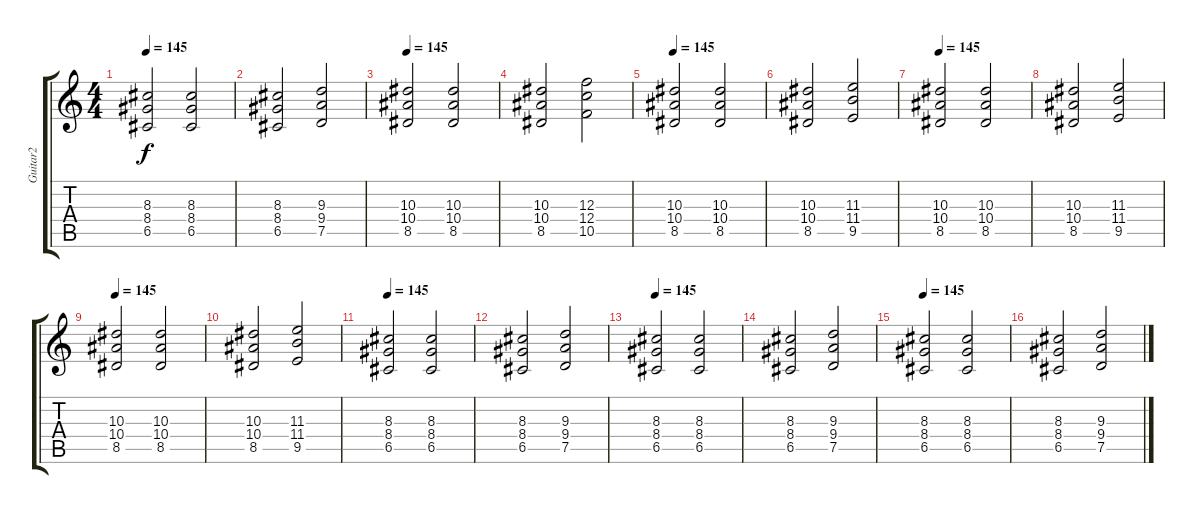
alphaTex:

\track ("Guitar2" "Guitar2") {instrument distortionguitar}
\staff {score tabs}
\tuning (D4 A3 F3 C3 G2 D2) {hide}
\ts (4 4)
\tempo 145
\clef g2
\ks c
(8.3 8.4 6.5).2{dy f} (8.3 8.4 6.5).2 |
(8.3 8.4 6.5).2 (9.3 9.4 7.5).2 |
\tempo 145
(10.3 10.4 8.5).2 (10.3 10.4 8.5).2 |
(10.3 10.4 8.5).2 (12.3 12.4 10.5).2 |
\tempo 145
(10.3 10.4 8.5).2 (10.3 10.4 8.5).2 |
(10.3 10.4 8.5).2 (11.3 11.4 9.5).2 |
\tempo 145
(10.3 10.4 8.5).2 (10.3 10.4 8.5).2 |
(10.3 10.4 8.5).2 (11.3 11.4 9.5).2 |
\tempo 145
(10.3 10.4 8.5).2 (10.3 10.4 8.5).2 |
(10.3 10.4 8.5).2 (11.3 11.4 9.5).2 |
\tempo 145
(8.3 8.4 6.5).2 (8.3 8.4 6.5).2 |
(8.3 8.4 6.5).2 (9.3 9.4 7.5).2 |
\tempo 145
(8.3 8.4 6.5).2 (8.3 8.4 6.5).2 |
(8.3 8.4 6.5).2 (9.3 9.4 7.5).2 |
\tempo 145
(8.3 8.4 6.5).2 (8.3 8.4 6.5).2 |
(8.3 8.4 6.5).2 (9.3 9.4 7.5).2
